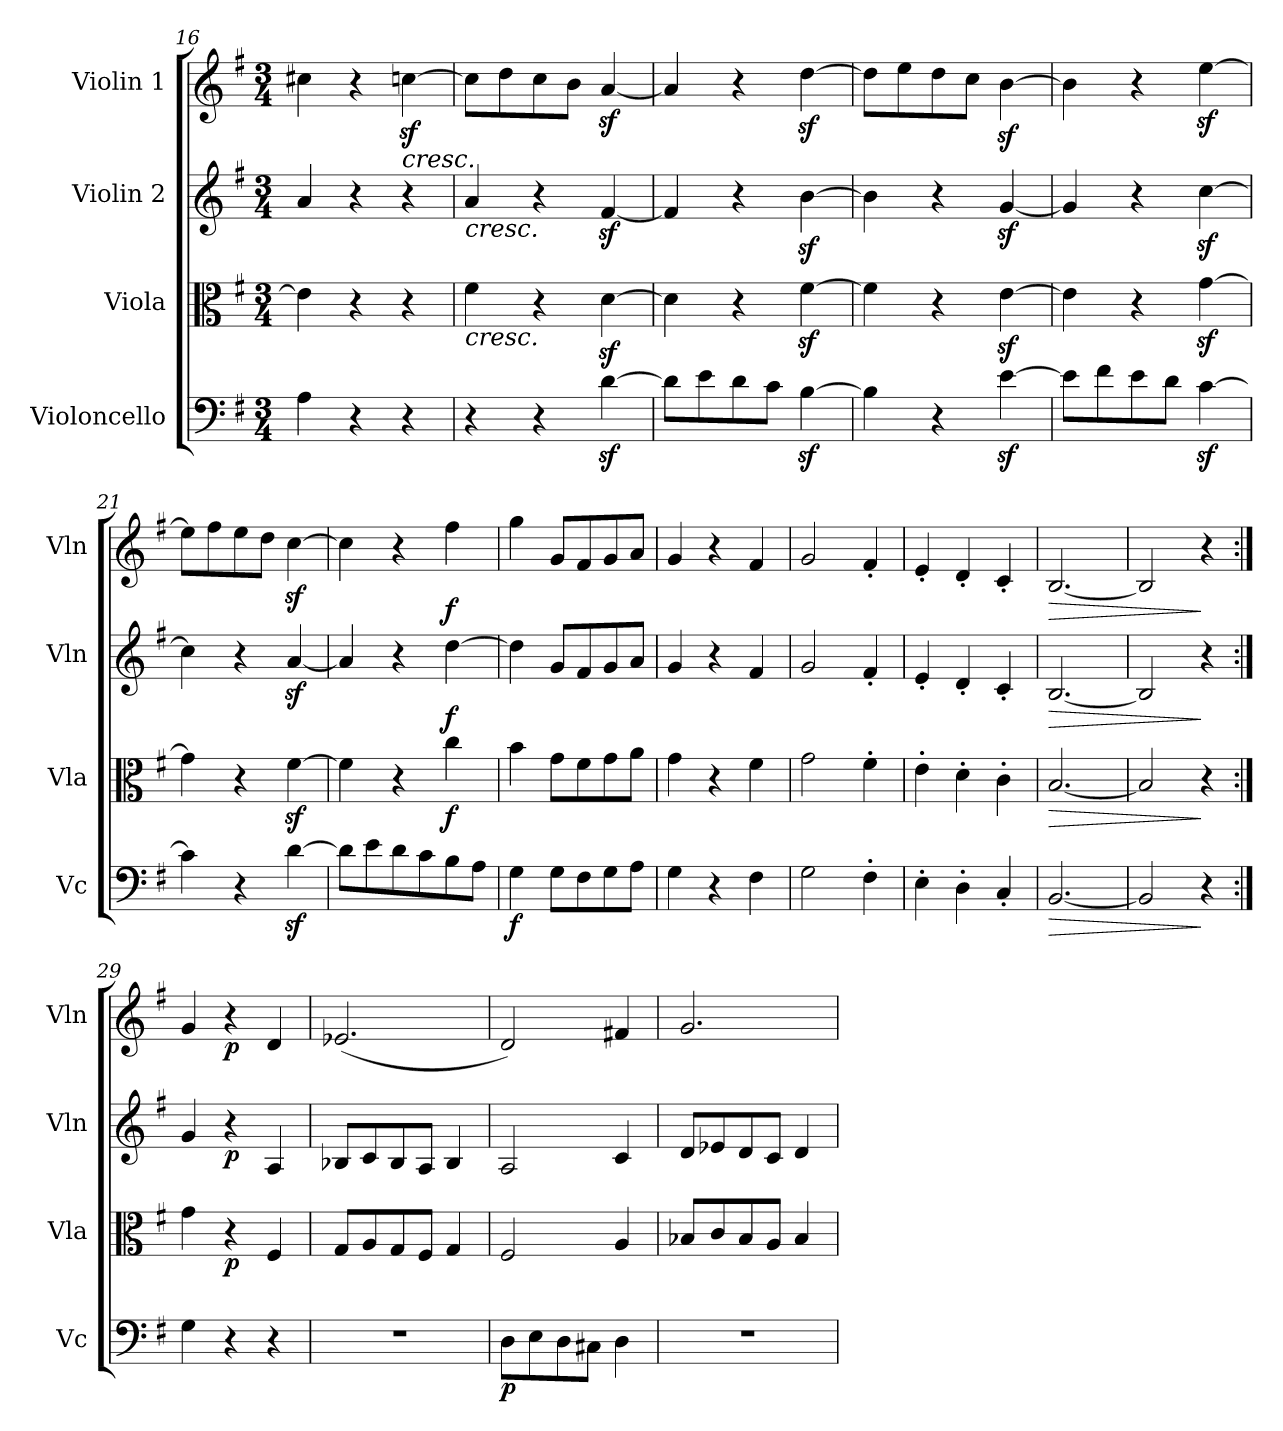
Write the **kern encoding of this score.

**kern	**dynam	**kern	**dynam	**kern	**dynam	**kern	**dynam
*part4	*part4	*part3	*part3	*part2	*part2	*part1	*part1
*staff4	*staff4	*staff3	*staff3	*staff2	*staff2	*staff1	*staff1
*I"Violoncello	*	*I"Viola	*	*I"Violin 2	*	*I"Violin 1	*
*I'Vc	*	*I'Vla	*	*I'Vln	*	*I'Vln	*
*clefF4	*	*clefC3	*	*clefG2	*	*clefG2	*
*k[f#]	*	*k[f#]	*	*k[f#]	*	*k[f#]	*
*M3/4	*	*M3/4	*	*M3/4	*	*M3/4	*
=16	=16	=16	=16	=16	=16	=16	=16
4A\	.	4e\]	.	4a/	.	4cc#X\	.
4r	.	4r	.	4r	.	4r	.
!	!	!	!	!	!	!LO:TX:b:i:t=cresc.	!
4r	.	4r	.	4r	.	[4ccnz<\	.
=17	=17	=17	=17	=17	=17	=17	=17
!	!	!	!	!LO:TX:b:i:t=cresc.	!	!	!
!	!	!LO:TX:b:i:t=cresc.	!	!	!	!	!
4r	.	4f#\	.	4a/	.	8cc\L]	.
.	.	.	.	.	.	8dd\	.
4r	.	4r	.	4r	.	8cc\	.
.	.	.	.	.	.	8b\J	.
[4dz<\	.	[4dz<\	.	[4f#z</	.	[4az</	.
!!LO:LB:g=z
=18	=18	=18	=18	=18	=18	=18	=18
8d\L]	.	4d\]	.	4f#/]	.	4a/]	.
8e\	.	.	.	.	.	.	.
8d\	.	4r	.	4r	.	4r	.
8c\J	.	.	.	.	.	.	.
[4Bz<\	.	[4f#z<\	.	[4bz<\	.	[4ddz<\	.
=19	=19	=19	=19	=19	=19	=19	=19
4B\]	.	4f#\]	.	4b\]	.	8dd\L]	.
.	.	.	.	.	.	8ee\	.
4r	.	4r	.	4r	.	8dd\	.
.	.	.	.	.	.	8cc\J	.
[4ez<\	.	[4ez<\	.	[4gz</	.	[4bz<\	.
!!LO:LB:g=z
=20	=20	=20	=20	=20	=20	=20	=20
8e\L]	.	4e\]	.	4g/]	.	4b\]	.
8f#\	.	.	.	.	.	.	.
8e\	.	4r	.	4r	.	4r	.
8d\J	.	.	.	.	.	.	.
[4cz<\	.	[4gz<\	.	[4ccz<\	.	[4eez<\	.
=21	=21	=21	=21	=21	=21	=21	=21
4c\]	.	4g\]	.	4cc\]	.	8ee\L]	.
.	.	.	.	.	.	8ff#\	.
4r	.	4r	.	4r	.	8ee\	.
.	.	.	.	.	.	8dd\J	.
[4dz<\	.	[4f#z<\	.	[4az</	.	[4ccz<\	.
=22	=22	=22	=22	=22	=22	=22	=22
8d\L]	.	4f#\]	.	4a/]	.	4cc\]	.
8e\	.	.	.	.	.	.	.
8d\	.	4r	.	4r	.	4r	.
8c\	.	.	.	.	.	.	.
!	!	!	!LO:DY:b	!	!LO:DY:b	!	!LO:DY:b
8B\	.	4cc\	f	[4dd\	f	4ff#\	f
8A\J	.	.	.	.	.	.	.
=23	=23	=23	=23	=23	=23	=23	=23
!	!LO:DY:b	!	!	!	!	!	!
4G\	f	4b\	.	4dd\]	.	4gg\	.
8G\L	.	8g\L	.	8g/L	.	8g/L	.
8F#\	.	8f#\	.	8f#/	.	8f#/	.
8G\	.	8g\	.	8g/	.	8g/	.
8A\J	.	8a\J	.	8a/J	.	8a/J	.
=24	=24	=24	=24	=24	=24	=24	=24
4G\	.	4g\	.	4g/	.	4g/	.
4r	.	4r	.	4r	.	4r	.
4F#\	.	4f#\	.	4f#/	.	4f#/	.
=25	=25	=25	=25	=25	=25	=25	=25
2G\	.	2g\	.	2g/	.	2g/	.
4F#'\	.	4f#'\	.	4f#'/	.	4f#'/	.
=26	=26	=26	=26	=26	=26	=26	=26
4E'\	.	4e'\	.	4e'/	.	4e'/	.
4D'\	.	4d'\	.	4d'/	.	4d'/	.
4C'/	.	4c'\	.	4c'/	.	4c'/	.
=27	=27	=27	=27	=27	=27	=27	=27
!	!LO:HP:b	!	!LO:HP:b	!	!LO:HP:b	!	!LO:HP:b
[2.BB/	>	[2.B/	>	[2.B/	>	[2.B/	>
=28	=28	=28	=28	=28	=28	=28	=28
2BB/]	.	2B/]	.	2B/]	.	2B/]	.
4r	]	4r	]	4r	]	4r	]
=29:|!	=29:|!	=29:|!	=29:|!	=29:|!	=29:|!	=29:|!	=29:|!
4G\	.	4g\	.	4g/	.	4g/	.
!	!	!	!LO:DY:b	!	!LO:DY:b	!	!LO:DY:b
4r	.	4r	p	4r	p	4r	p
4r	.	4F#/	.	4A/	.	4d/	.
!!LO:LB:g=z
=30	=30	=30	=30	=30	=30	=30	=30
2.r	.	8G/L	.	8B-X/L	.	(2.e-X/	.
.	.	8A/	.	8c/	.	.	.
.	.	8G/	.	8B-/	.	.	.
.	.	8F#/J	.	8A/J	.	.	.
.	.	4G/	.	4B-/	.	.	.
!!LO:PB:g=z
=31	=31	=31	=31	=31	=31	=31	=31
!	!LO:DY:b	!	!	!	!	!	!
8D\L	p	2F#/	.	2A/	.	2d/)	.
8E\	.	.	.	.	.	.	.
8D\	.	.	.	.	.	.	.
8C#X\J	.	.	.	.	.	.	.
4D\	.	4A/	.	4c/	.	4f#X/	.
=32	=32	=32	=32	=32	=32	=32	=32
2.r	.	8B-X/L	.	8d/L	.	2.g/	.
.	.	8c/	.	8e-X/	.	.	.
.	.	8B-/	.	8d/	.	.	.
.	.	8A/J	.	8c/J	.	.	.
.	.	4B-/	.	4d/	.	.	.
=	=	=	=	=	=	=	=
*-	*-	*-	*-	*-	*-	*-	*-
